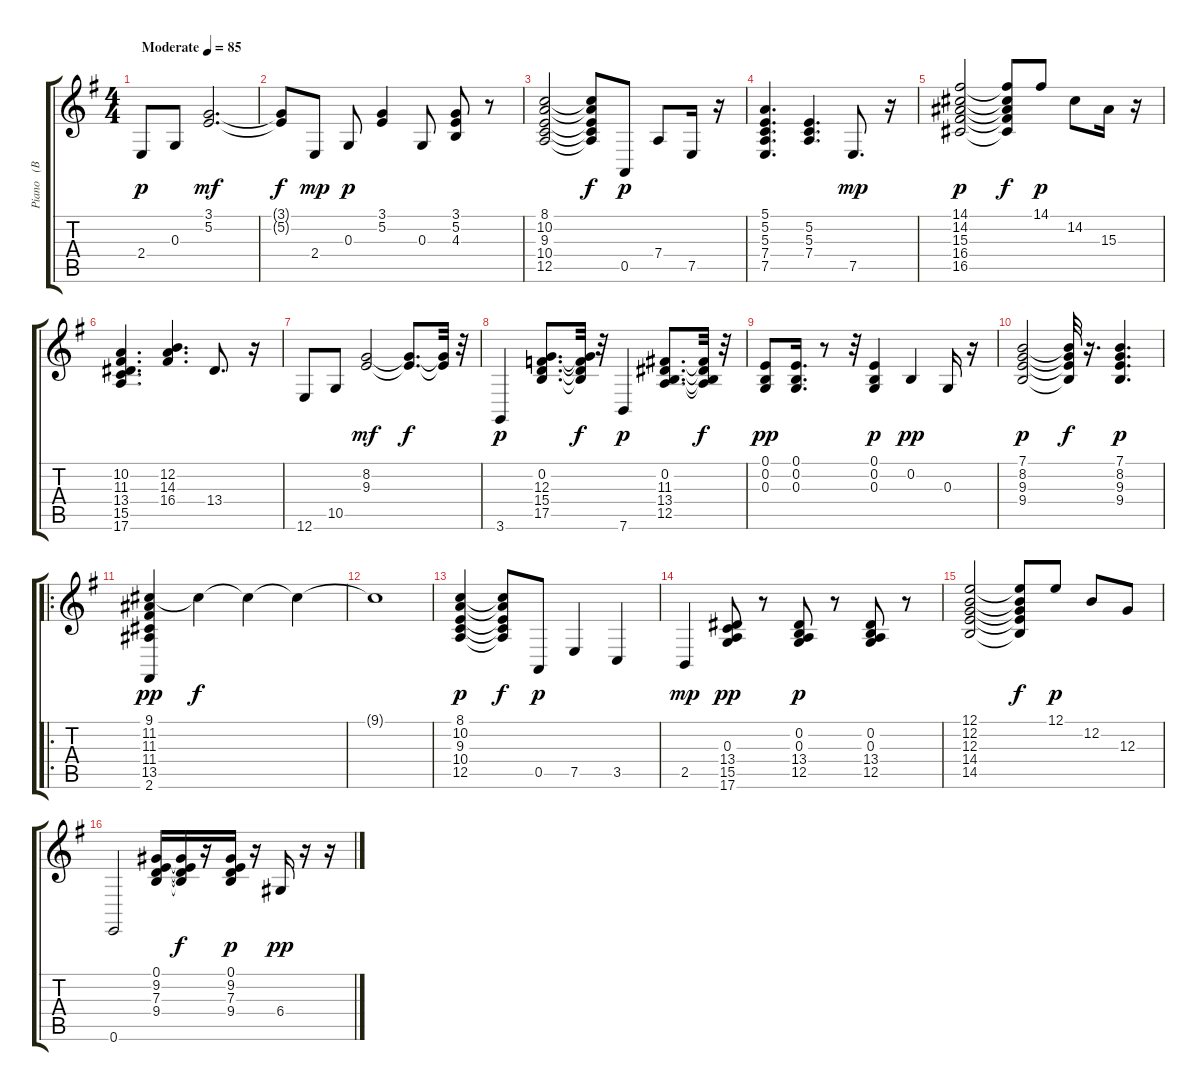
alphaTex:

\track ("Piano   (BB)" "Piano   (B") {instrument acousticgrandpiano}
\staff {score tabs}
\tuning (E4 B3 G3 D3 A2 E2) {hide}
\ts (4 4)
\tempo (85 "Moderate")
\clef g2
\ks eminor
2.4.8{dy p instrument acousticgrandpiano} 0.3.8 (3.1 5.2).2{d dy mf} |
(3.1{t} 5.2{t}).8{dy f} 2.4.8{dy mp} 0.3.8{dy p} (3.1 5.2).4 0.3.8 (3.1 5.2 4.3).8 r.8 |
(8.1 10.2 9.3 10.4 12.5).2 (8.1{t} 10.2{t} 9.3{t} 10.4{t} 12.5{t}).8{dy f} 0.5.8{dy p} 7.4.8 7.5.16 r.16 |
(5.1 5.2 5.3 7.4 7.5).4{d} (5.2 5.3 7.4).4{d} 7.5.8{d dy mp} r.16 |
(14.1 14.2 15.3 16.4 16.5).2{dy p} (14.1{t} 14.2{t} 15.3{t} 16.4{t} 16.5{t}).8{dy f} 14.1.8{dy p} 14.2.8 15.3.16 r.16 |
(10.2 11.3 13.4 15.5 17.6).4{d} (12.2 14.3 16.4).4{d} 13.4.8{d} r.16 |
12.6.8 10.5.8 (8.2 9.3).2{dy mf} (8.2{t} 9.3{t}).8{d dy f} (8.2{t} 9.3{t}).32 r.32 |
3.6.4{dy p instrument acousticgrandpiano} (0.2 12.3 15.4 17.5).8{d} (0.2{t} 12.3{t} 15.4{t} 17.5{t}).32{dy f} r.32 7.6.4{dy p} (0.2 11.3 13.4 12.5).8{d} (0.2{t} 11.3{t} 13.4{t} 12.5{t}).32{dy f} r.32 |
(0.1 0.2 0.3).8{dy pp} (0.1 0.2 0.3).16{d} r.8 r.32 (0.1 0.2 0.3).4{dy p} 0.2.4{dy pp} 0.3.16 r.16 |
(7.1 8.2 9.3 9.4).2{dy p instrument acousticgrandpiano} (7.1{t} 8.2{t} 9.3{t} 9.4{t}).32{dy f} r.16{d} (7.1 8.2 9.3 9.4).4{d dy p} |
\ro
(9.1 11.2 11.3 11.4 13.5 2.6).4{dy pp} 9.1{t}.4{dy f} 9.1{t}.4 9.1{t}.4 |
9.1{t}.1 |
(8.1 10.2 9.3 10.4 12.5).4{dy p} (8.1{t} 10.2{t} 9.3{t} 10.4{t} 12.5{t}).8{dy f} 0.5.8{dy p} 7.5.4 3.5.4 |
2.5.4{dy mp} (0.3 13.4 15.5 17.6).8{dy pp} r.8 (0.2 0.3 13.4 12.5).8{dy p} r.8 (0.2 0.3 13.4 12.5).8 r.8 |
(12.1 12.2 12.3 14.4 14.5).2 (12.1{t} 12.2{t} 12.3{t} 14.4{t} 14.5{t}).8{dy f} 12.1.8{dy p} 12.2.8 12.3.8 |
0.6.2 (0.1 9.2 7.3 9.4).16 (0.1{t} 9.2{t} 7.3{t} 9.4{t}).16{dy f} r.16 (0.1 9.2 7.3 9.4).16{dy p} r.16 6.4.16{dy pp} r.16 r.16
